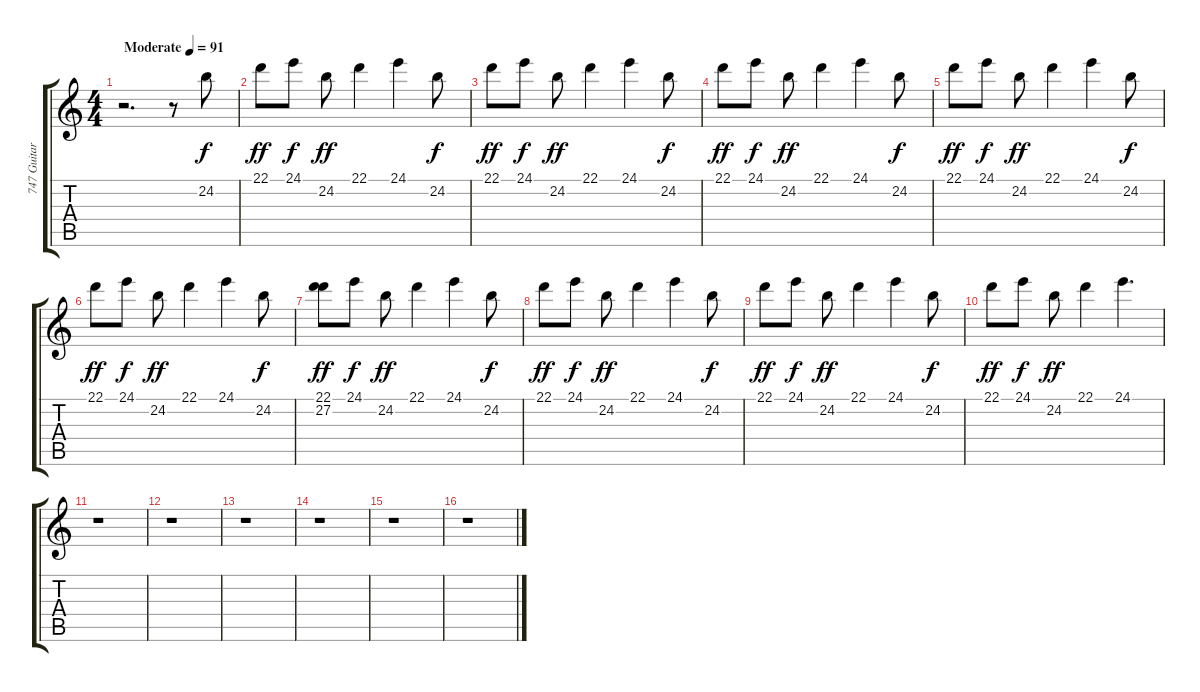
\track ("747 Guitar" "747 Guitar") {instrument pad4choir}
\staff {score tabs}
\tuning (E4 B3 G3 D3 A2 E2) {hide}
\ts (4 4)
\tempo (91 "Moderate")
\clef g2
\ks c
r.2{d dy f instrument pad4choir} r.8 24.2.8 |
22.1.8{dy ff} 24.1.8{dy f} 24.2.8{dy ff} 22.1.4 24.1.4 24.2.8{dy f} |
22.1.8{dy ff} 24.1.8{dy f} 24.2.8{dy ff} 22.1.4 24.1.4 24.2.8{dy f} |
22.1.8{dy ff} 24.1.8{dy f} 24.2.8{dy ff} 22.1.4 24.1.4 24.2.8{dy f} |
22.1.8{dy ff} 24.1.8{dy f} 24.2.8{dy ff} 22.1.4 24.1.4 24.2.8{dy f} |
22.1.8{dy ff} 24.1.8{dy f} 24.2.8{dy ff} 22.1.4 24.1.4 24.2.8{dy f} |
(22.1 27.2).8{dy ff volume 9 balance 16} 24.1.8{dy f} 24.2.8{dy ff} 22.1.4 24.1.4 24.2.8{dy f} |
22.1.8{dy ff} 24.1.8{dy f} 24.2.8{dy ff} 22.1.4 24.1.4 24.2.8{dy f} |
22.1.8{dy ff} 24.1.8{dy f} 24.2.8{dy ff} 22.1.4 24.1.4 24.2.8{dy f} |
22.1.8{dy ff} 24.1.8{dy f} 24.2.8{dy ff} 22.1.4 24.1.4{d} |
r.1 |
r.1 |
r.1 |
r.1 |
r.1 |
r.1
